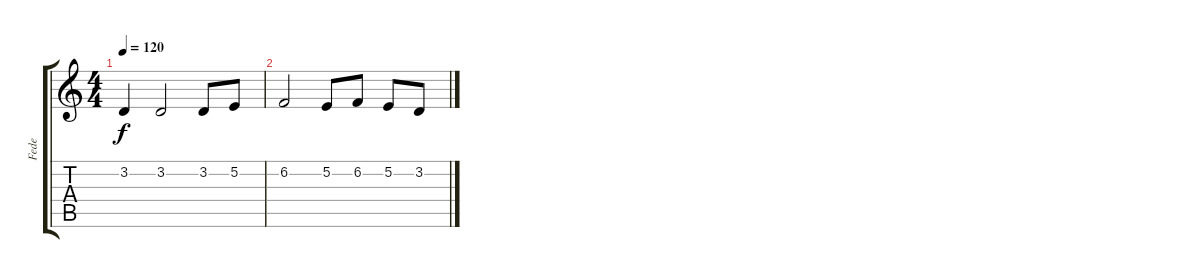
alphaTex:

\track ("Fede" "Fede") {instrument lead5charang}
\staff {score tabs}
\tuning (E4 B3 G3 D3 A2 E2) {hide}
\ts (4 4)
\tempo 120
\clef g2
\ks c
3.2.4{dy f} 3.2.2 3.2.8 5.2.8 |
6.2.2 5.2.8 6.2.8 5.2.8 3.2.8
